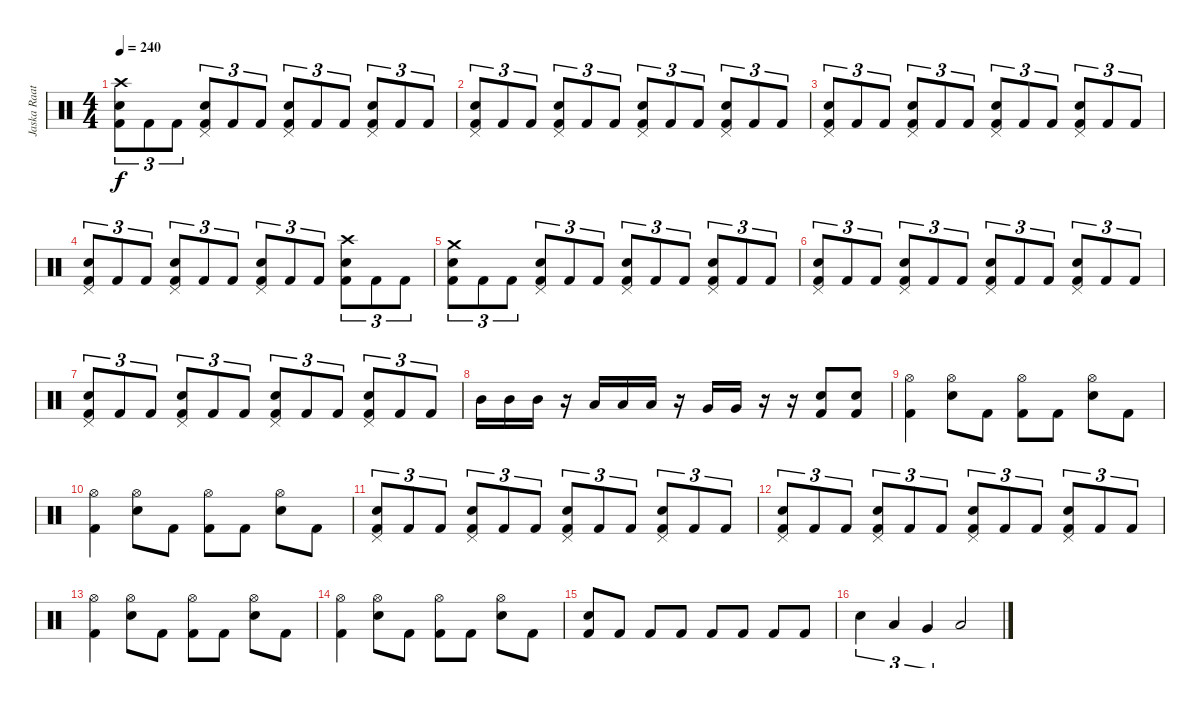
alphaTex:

\track ("Jaska Raatikainen" "Jaska Raat") {instrument percussion}
\staff {score}
\articulation defaults
\ts (4 4)
\tempo 240
\clef neutral
\ks c
("Crash high (hit)" "Snare (hit) 2" "Kick (hit) 2").8{tu (3 2) dy f} "Kick (hit) 2".8{tu (3 2)} "Kick (hit) 2".8{tu (3 2)} ("Pedal Hi-Hat (hit)" "Snare (hit) 2" "Kick (hit) 2").8{tu (3 2)} "Kick (hit) 2".8{tu (3 2)} "Kick (hit) 2".8{tu (3 2)} ("Pedal Hi-Hat (hit)" "Snare (hit) 2" "Kick (hit) 2").8{tu (3 2)} "Kick (hit) 2".8{tu (3 2)} "Kick (hit) 2".8{tu (3 2)} ("Pedal Hi-Hat (hit)" "Snare (hit) 2" "Kick (hit) 2").8{tu (3 2)} "Kick (hit) 2".8{tu (3 2)} "Kick (hit) 2".8{tu (3 2)} |
("Pedal Hi-Hat (hit)" "Snare (hit) 2" "Kick (hit) 2").8{tu (3 2)} "Kick (hit) 2".8{tu (3 2)} "Kick (hit) 2".8{tu (3 2)} ("Pedal Hi-Hat (hit)" "Snare (hit) 2" "Kick (hit) 2").8{tu (3 2)} "Kick (hit) 2".8{tu (3 2)} "Kick (hit) 2".8{tu (3 2)} ("Pedal Hi-Hat (hit)" "Snare (hit) 2" "Kick (hit) 2").8{tu (3 2)} "Kick (hit) 2".8{tu (3 2)} "Kick (hit) 2".8{tu (3 2)} ("Pedal Hi-Hat (hit)" "Snare (hit) 2" "Kick (hit) 2").8{tu (3 2)} "Kick (hit) 2".8{tu (3 2)} "Kick (hit) 2".8{tu (3 2)} |
("Pedal Hi-Hat (hit)" "Snare (hit) 2" "Kick (hit) 2").8{tu (3 2)} "Kick (hit) 2".8{tu (3 2)} "Kick (hit) 2".8{tu (3 2)} ("Pedal Hi-Hat (hit)" "Snare (hit) 2" "Kick (hit) 2").8{tu (3 2)} "Kick (hit) 2".8{tu (3 2)} "Kick (hit) 2".8{tu (3 2)} ("Pedal Hi-Hat (hit)" "Snare (hit) 2" "Kick (hit) 2").8{tu (3 2)} "Kick (hit) 2".8{tu (3 2)} "Kick (hit) 2".8{tu (3 2)} ("Pedal Hi-Hat (hit)" "Snare (hit) 2" "Kick (hit) 2").8{tu (3 2)} "Kick (hit) 2".8{tu (3 2)} "Kick (hit) 2".8{tu (3 2)} |
("Pedal Hi-Hat (hit)" "Snare (hit) 2" "Kick (hit) 2").8{tu (3 2)} "Kick (hit) 2".8{tu (3 2)} "Kick (hit) 2".8{tu (3 2)} ("Pedal Hi-Hat (hit)" "Snare (hit) 2" "Kick (hit) 2").8{tu (3 2)} "Kick (hit) 2".8{tu (3 2)} "Kick (hit) 2".8{tu (3 2)} ("Pedal Hi-Hat (hit)" "Snare (hit) 2" "Kick (hit) 2").8{tu (3 2)} "Kick (hit) 2".8{tu (3 2)} "Kick (hit) 2".8{tu (3 2)} ("Crash high (hit)" "Snare (hit) 2" "Kick (hit) 2").8{tu (3 2)} "Kick (hit) 2".8{tu (3 2)} "Kick (hit) 2".8{tu (3 2)} |
("Crash medium (hit)" "Snare (hit) 2" "Kick (hit) 2").8{tu (3 2)} "Kick (hit) 2".8{tu (3 2)} "Kick (hit) 2".8{tu (3 2)} ("Pedal Hi-Hat (hit)" "Snare (hit) 2" "Kick (hit) 2").8{tu (3 2)} "Kick (hit) 2".8{tu (3 2)} "Kick (hit) 2".8{tu (3 2)} ("Pedal Hi-Hat (hit)" "Snare (hit) 2" "Kick (hit) 2").8{tu (3 2)} "Kick (hit) 2".8{tu (3 2)} "Kick (hit) 2".8{tu (3 2)} ("Pedal Hi-Hat (hit)" "Snare (hit) 2" "Kick (hit) 2").8{tu (3 2)} "Kick (hit) 2".8{tu (3 2)} "Kick (hit) 2".8{tu (3 2)} |
("Pedal Hi-Hat (hit)" "Snare (hit) 2" "Kick (hit) 2").8{tu (3 2)} "Kick (hit) 2".8{tu (3 2)} "Kick (hit) 2".8{tu (3 2)} ("Pedal Hi-Hat (hit)" "Snare (hit) 2" "Kick (hit) 2").8{tu (3 2)} "Kick (hit) 2".8{tu (3 2)} "Kick (hit) 2".8{tu (3 2)} ("Pedal Hi-Hat (hit)" "Snare (hit) 2" "Kick (hit) 2").8{tu (3 2)} "Kick (hit) 2".8{tu (3 2)} "Kick (hit) 2".8{tu (3 2)} ("Pedal Hi-Hat (hit)" "Snare (hit) 2" "Kick (hit) 2").8{tu (3 2)} "Kick (hit) 2".8{tu (3 2)} "Kick (hit) 2".8{tu (3 2)} |
("Pedal Hi-Hat (hit)" "Snare (hit) 2" "Kick (hit) 2").8{tu (3 2)} "Kick (hit) 2".8{tu (3 2)} "Kick (hit) 2".8{tu (3 2)} ("Pedal Hi-Hat (hit)" "Snare (hit) 2" "Kick (hit) 2").8{tu (3 2)} "Kick (hit) 2".8{tu (3 2)} "Kick (hit) 2".8{tu (3 2)} ("Pedal Hi-Hat (hit)" "Snare (hit) 2" "Kick (hit) 2").8{tu (3 2)} "Kick (hit) 2".8{tu (3 2)} "Kick (hit) 2".8{tu (3 2)} ("Pedal Hi-Hat (hit)" "Snare (hit) 2" "Kick (hit) 2").8{tu (3 2)} "Kick (hit) 2".8{tu (3 2)} "Kick (hit) 2".8{tu (3 2)} |
"Mid Tom (hit)".16 "Mid Tom (hit)".16 "Mid Tom (hit)".16 r.16 "Low Tom (hit)".16 "Low Tom (hit)".16 "Low Tom (hit)".16 r.16 "Very Low Tom (hit)".16 "Very Low Tom (hit)".16 r.16 r.16 ("Snare (hit) 2" "Kick (hit) 2").8 ("Snare (hit) 2" "Kick (hit) 2").8 |
("Hi-Hat (open)" "Kick (hit) 2").4 ("Hi-Hat (open)" "Snare (hit) 2").8 "Kick (hit) 2".8 ("Hi-Hat (open)" "Kick (hit) 2").8 "Kick (hit) 2".8 ("Hi-Hat (open)" "Snare (hit) 2").8 "Kick (hit) 2".8 |
("Hi-Hat (open)" "Kick (hit) 2").4 ("Hi-Hat (open)" "Snare (hit) 2").8 "Kick (hit) 2".8 ("Hi-Hat (open)" "Kick (hit) 2").8 "Kick (hit) 2".8 ("Hi-Hat (open)" "Snare (hit) 2").8 "Kick (hit) 2".8 |
("Pedal Hi-Hat (hit)" "Snare (hit) 2" "Kick (hit) 2").8{tu (3 2)} "Kick (hit) 2".8{tu (3 2)} "Kick (hit) 2".8{tu (3 2)} ("Pedal Hi-Hat (hit)" "Snare (hit) 2" "Kick (hit) 2").8{tu (3 2)} "Kick (hit) 2".8{tu (3 2)} "Kick (hit) 2".8{tu (3 2)} ("Pedal Hi-Hat (hit)" "Snare (hit) 2" "Kick (hit) 2").8{tu (3 2)} "Kick (hit) 2".8{tu (3 2)} "Kick (hit) 2".8{tu (3 2)} ("Pedal Hi-Hat (hit)" "Snare (hit) 2" "Kick (hit) 2").8{tu (3 2)} "Kick (hit) 2".8{tu (3 2)} "Kick (hit) 2".8{tu (3 2)} |
("Pedal Hi-Hat (hit)" "Snare (hit) 2" "Kick (hit) 2").8{tu (3 2)} "Kick (hit) 2".8{tu (3 2)} "Kick (hit) 2".8{tu (3 2)} ("Pedal Hi-Hat (hit)" "Snare (hit) 2" "Kick (hit) 2").8{tu (3 2)} "Kick (hit) 2".8{tu (3 2)} "Kick (hit) 2".8{tu (3 2)} ("Pedal Hi-Hat (hit)" "Snare (hit) 2" "Kick (hit) 2").8{tu (3 2)} "Kick (hit) 2".8{tu (3 2)} "Kick (hit) 2".8{tu (3 2)} ("Pedal Hi-Hat (hit)" "Snare (hit) 2" "Kick (hit) 2").8{tu (3 2)} "Kick (hit) 2".8{tu (3 2)} "Kick (hit) 2".8{tu (3 2)} |
("Hi-Hat (open)" "Kick (hit) 2").4 ("Hi-Hat (open)" "Snare (hit) 2").8 "Kick (hit) 2".8 ("Hi-Hat (open)" "Kick (hit) 2").8 "Kick (hit) 2".8 ("Hi-Hat (open)" "Snare (hit) 2").8 "Kick (hit) 2".8 |
("Hi-Hat (open)" "Kick (hit) 2").4 ("Hi-Hat (open)" "Snare (hit) 2").8 "Kick (hit) 2".8 ("Hi-Hat (open)" "Kick (hit) 2").8 "Kick (hit) 2".8 ("Hi-Hat (open)" "Snare (hit) 2").8 "Kick (hit) 2".8 |
("Snare (hit) 2" "Kick (hit) 2").8 "Kick (hit) 2".8 "Kick (hit) 2".8 "Kick (hit) 2".8 "Kick (hit) 2".8 "Kick (hit) 2".8 "Kick (hit) 2".8 "Kick (hit) 2".8 |
"Snare (hit) 2".4{tu (3 2)} "Low Tom (hit)".4{tu (3 2)} "Very Low Tom (hit)".4{tu (3 2)} "Low Floor Tom (hit)".2
